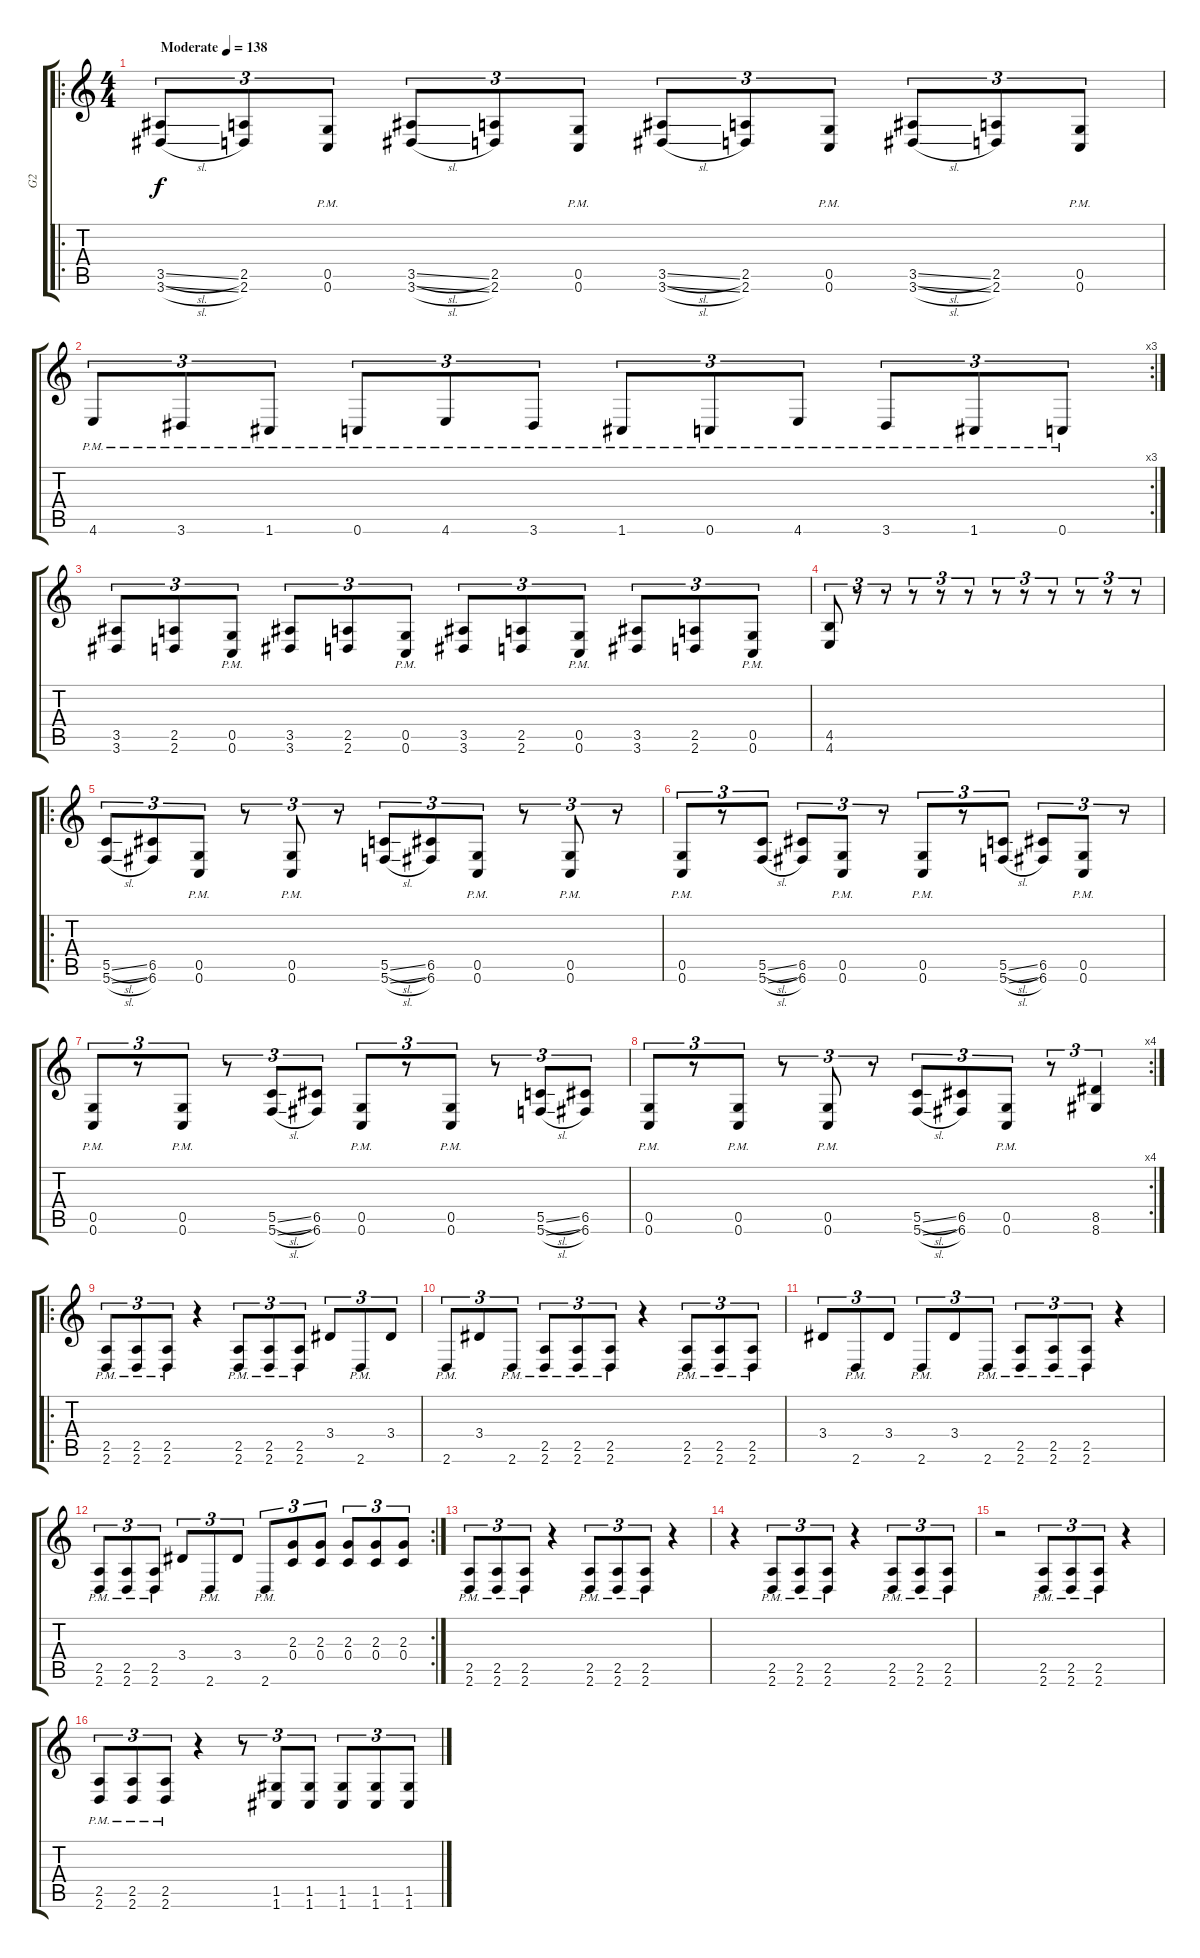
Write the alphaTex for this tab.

\track ("G2" "G2") {instrument distortionguitar}
\staff {score tabs}
\tuning (D4 A3 F3 C3 G2 C2) {hide}
\ro
\ts (4 4)
\tempo (138 "Moderate")
\clef g2
\ks c
(3.5{sl} 3.6{sl}).8{tu (3 2) dy f instrument distortionguitar} (2.5 2.6).8{tu (3 2)} (0.5{pm} 0.6{pm}).8{tu (3 2)} (3.5{sl} 3.6{sl}).8{tu (3 2)} (2.5 2.6).8{tu (3 2)} (0.5{pm} 0.6{pm}).8{tu (3 2)} (3.5{sl} 3.6{sl}).8{tu (3 2)} (2.5 2.6).8{tu (3 2)} (0.5{pm} 0.6{pm}).8{tu (3 2)} (3.5{sl} 3.6{sl}).8{tu (3 2)} (2.5 2.6).8{tu (3 2)} (0.5{pm} 0.6{pm}).8{tu (3 2)} |
\rc 3
4.6{pm}.8{tu (3 2)} 3.6{pm}.8{tu (3 2)} 1.6{pm}.8{tu (3 2)} 0.6{pm}.8{tu (3 2)} 4.6{pm}.8{tu (3 2)} 3.6{pm}.8{tu (3 2)} 1.6{pm}.8{tu (3 2)} 0.6{pm}.8{tu (3 2)} 4.6{pm}.8{tu (3 2)} 3.6{pm}.8{tu (3 2)} 1.6{pm}.8{tu (3 2)} 0.6{pm}.8{tu (3 2)} |
(3.5 3.6).8{tu (3 2)} (2.5 2.6).8{tu (3 2)} (0.5{pm} 0.6{pm}).8{tu (3 2)} (3.5 3.6).8{tu (3 2)} (2.5 2.6).8{tu (3 2)} (0.5{pm} 0.6{pm}).8{tu (3 2)} (3.5 3.6).8{tu (3 2)} (2.5 2.6).8{tu (3 2)} (0.5{pm} 0.6{pm}).8{tu (3 2)} (3.5 3.6).8{tu (3 2)} (2.5 2.6).8{tu (3 2)} (0.5{pm} 0.6{pm}).8{tu (3 2)} |
(4.5 4.6).8{tu (3 2)} r.8{tu (3 2)} r.8{tu (3 2)} r.8{tu (3 2)} r.8{tu (3 2)} r.8{tu (3 2)} r.8{tu (3 2)} r.8{tu (3 2)} r.8{tu (3 2)} r.8{tu (3 2)} r.8{tu (3 2)} r.8{tu (3 2)} |
\ro
(5.5{sl} 5.6{sl}).8{tu (3 2)} (6.5 6.6).8{tu (3 2)} (0.5{pm} 0.6{pm}).8{tu (3 2)} r.8{tu (3 2)} (0.5{pm} 0.6{pm}).8{tu (3 2)} r.8{tu (3 2)} (5.5{sl} 5.6{sl}).8{tu (3 2)} (6.5 6.6).8{tu (3 2)} (0.5{pm} 0.6{pm}).8{tu (3 2)} r.8{tu (3 2)} (0.5{pm} 0.6{pm}).8{tu (3 2)} r.8{tu (3 2)} |
(0.5{pm} 0.6{pm}).8{tu (3 2)} r.8{tu (3 2)} (5.5{sl} 5.6{sl}).8{tu (3 2)} (6.5 6.6).8{tu (3 2)} (0.5{pm} 0.6{pm}).8{tu (3 2)} r.8{tu (3 2)} (0.5{pm} 0.6{pm}).8{tu (3 2)} r.8{tu (3 2)} (5.5{sl} 5.6{sl}).8{tu (3 2)} (6.5 6.6).8{tu (3 2)} (0.5{pm} 0.6{pm}).8{tu (3 2)} r.8{tu (3 2)} |
(0.5{pm} 0.6{pm}).8{tu (3 2)} r.8{tu (3 2)} (0.5{pm} 0.6{pm}).8{tu (3 2)} r.8{tu (3 2)} (5.5{sl} 5.6{sl}).8{tu (3 2)} (6.5 6.6).8{tu (3 2)} (0.5{pm} 0.6{pm}).8{tu (3 2)} r.8{tu (3 2)} (0.5{pm} 0.6{pm}).8{tu (3 2)} r.8{tu (3 2)} (5.5{sl} 5.6{sl}).8{tu (3 2)} (6.5 6.6).8{tu (3 2)} |
\rc 4
(0.5{pm} 0.6{pm}).8{tu (3 2)} r.8{tu (3 2)} (0.5{pm} 0.6{pm}).8{tu (3 2)} r.8{tu (3 2)} (0.5{pm} 0.6{pm}).8{tu (3 2)} r.8{tu (3 2)} (5.5{sl} 5.6{sl}).8{tu (3 2)} (6.5 6.6).8{tu (3 2)} (0.5{pm} 0.6{pm}).8{tu (3 2)} r.8{tu (3 2)} (8.5 8.6).4{tu (3 2)} |
\ro
(2.5{pm} 2.6{pm}).8{tu (3 2)} (2.5{pm} 2.6{pm}).8{tu (3 2)} (2.5{pm} 2.6{pm}).8{tu (3 2)} r.4 (2.5{pm} 2.6{pm}).8{tu (3 2)} (2.5{pm} 2.6{pm}).8{tu (3 2)} (2.5{pm} 2.6{pm}).8{tu (3 2)} 3.4.8{tu (3 2)} 2.6{pm}.8{tu (3 2)} 3.4.8{tu (3 2)} |
2.6{pm}.8{tu (3 2)} 3.4.8{tu (3 2)} 2.6{pm}.8{tu (3 2)} (2.5{pm} 2.6{pm}).8{tu (3 2)} (2.5{pm} 2.6{pm}).8{tu (3 2)} (2.5{pm} 2.6{pm}).8{tu (3 2)} r.4 (2.5{pm} 2.6{pm}).8{tu (3 2)} (2.5{pm} 2.6{pm}).8{tu (3 2)} (2.5{pm} 2.6{pm}).8{tu (3 2)} |
3.4.8{tu (3 2)} 2.6{pm}.8{tu (3 2)} 3.4.8{tu (3 2)} 2.6{pm}.8{tu (3 2)} 3.4.8{tu (3 2)} 2.6{pm}.8{tu (3 2)} (2.5{pm} 2.6{pm}).8{tu (3 2)} (2.5{pm} 2.6{pm}).8{tu (3 2)} (2.5{pm} 2.6{pm}).8{tu (3 2)} r.4 |
\rc 2
(2.5{pm} 2.6{pm}).8{tu (3 2)} (2.5{pm} 2.6{pm}).8{tu (3 2)} (2.5{pm} 2.6{pm}).8{tu (3 2)} 3.4.8{tu (3 2)} 2.6{pm}.8{tu (3 2)} 3.4.8{tu (3 2)} 2.6{pm}.8{tu (3 2)} (2.3 0.4).8{tu (3 2)} (2.3 0.4).8{tu (3 2)} (2.3 0.4).8{tu (3 2)} (2.3 0.4).8{tu (3 2)} (2.3 0.4).8{tu (3 2)} |
(2.5{pm} 2.6{pm}).8{tu (3 2)} (2.5{pm} 2.6{pm}).8{tu (3 2)} (2.5{pm} 2.6{pm}).8{tu (3 2)} r.4 (2.5{pm} 2.6{pm}).8{tu (3 2)} (2.5{pm} 2.6{pm}).8{tu (3 2)} (2.5{pm} 2.6{pm}).8{tu (3 2)} r.4 |
r.4 (2.5{pm} 2.6{pm}).8{tu (3 2)} (2.5{pm} 2.6{pm}).8{tu (3 2)} (2.5{pm} 2.6{pm}).8{tu (3 2)} r.4 (2.5{pm} 2.6{pm}).8{tu (3 2)} (2.5{pm} 2.6{pm}).8{tu (3 2)} (2.5{pm} 2.6{pm}).8{tu (3 2)} |
r.2 (2.5{pm} 2.6{pm}).8{tu (3 2)} (2.5{pm} 2.6{pm}).8{tu (3 2)} (2.5{pm} 2.6{pm}).8{tu (3 2)} r.4 |
(2.5{pm} 2.6{pm}).8{tu (3 2)} (2.5{pm} 2.6{pm}).8{tu (3 2)} (2.5{pm} 2.6{pm}).8{tu (3 2)} r.4 r.8{tu (3 2)} (1.5 1.6).8{tu (3 2)} (1.5 1.6).8{tu (3 2)} (1.5 1.6).8{tu (3 2)} (1.5 1.6).8{tu (3 2)} (1.5 1.6).8{tu (3 2)}
